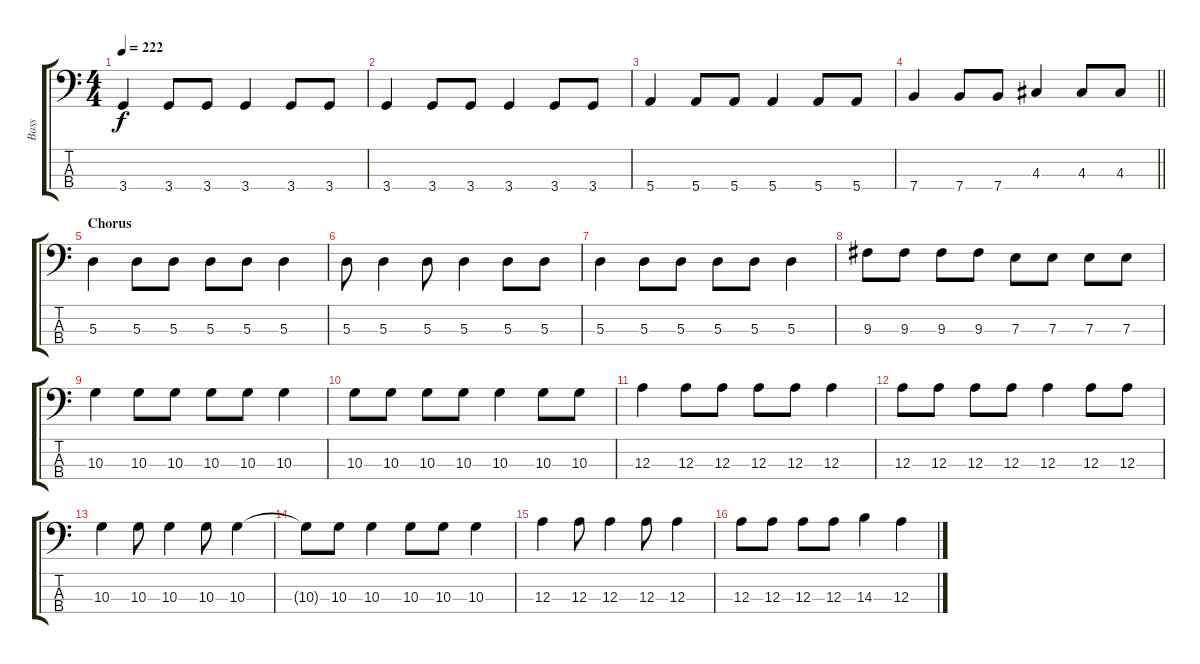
\track ("Bass" "Bass") {instrument electricbasspick}
\staff {score tabs}
\tuning (G2 D2 A1 E1) {hide}
\ts (4 4)
\tempo 222
\clef f4
\ks c
3.4.4{dy f} 3.4.8 3.4.8 3.4.4 3.4.8 3.4.8 |
3.4.4 3.4.8 3.4.8 3.4.4 3.4.8 3.4.8 |
5.4.4 5.4.8 5.4.8 5.4.4 5.4.8 5.4.8 |
\barLineRight lightlight
7.4.4 7.4.8 7.4.8 4.3.4 4.3.8 4.3.8 |
\section ("" "Chorus")
5.3.4 5.3.8 5.3.8 5.3.8 5.3.8 5.3.4 |
5.3.8 5.3.4 5.3.8 5.3.4 5.3.8 5.3.8 |
5.3.4 5.3.8 5.3.8 5.3.8 5.3.8 5.3.4 |
9.3.8 9.3.8 9.3.8 9.3.8 7.3.8 7.3.8 7.3.8 7.3.8 |
10.3.4 10.3.8 10.3.8 10.3.8 10.3.8 10.3.4 |
10.3.8 10.3.8 10.3.8 10.3.8 10.3.4 10.3.8 10.3.8 |
12.3.4 12.3.8 12.3.8 12.3.8 12.3.8 12.3.4 |
12.3.8 12.3.8 12.3.8 12.3.8 12.3.4 12.3.8 12.3.8 |
10.3.4 10.3.8 10.3.4 10.3.8 10.3.4 |
10.3{t}.8 10.3.8 10.3.4 10.3.8 10.3.8 10.3.4 |
12.3.4 12.3.8 12.3.4 12.3.8 12.3.4 |
12.3.8 12.3.8 12.3.8 12.3.8 14.3.4 12.3.4
